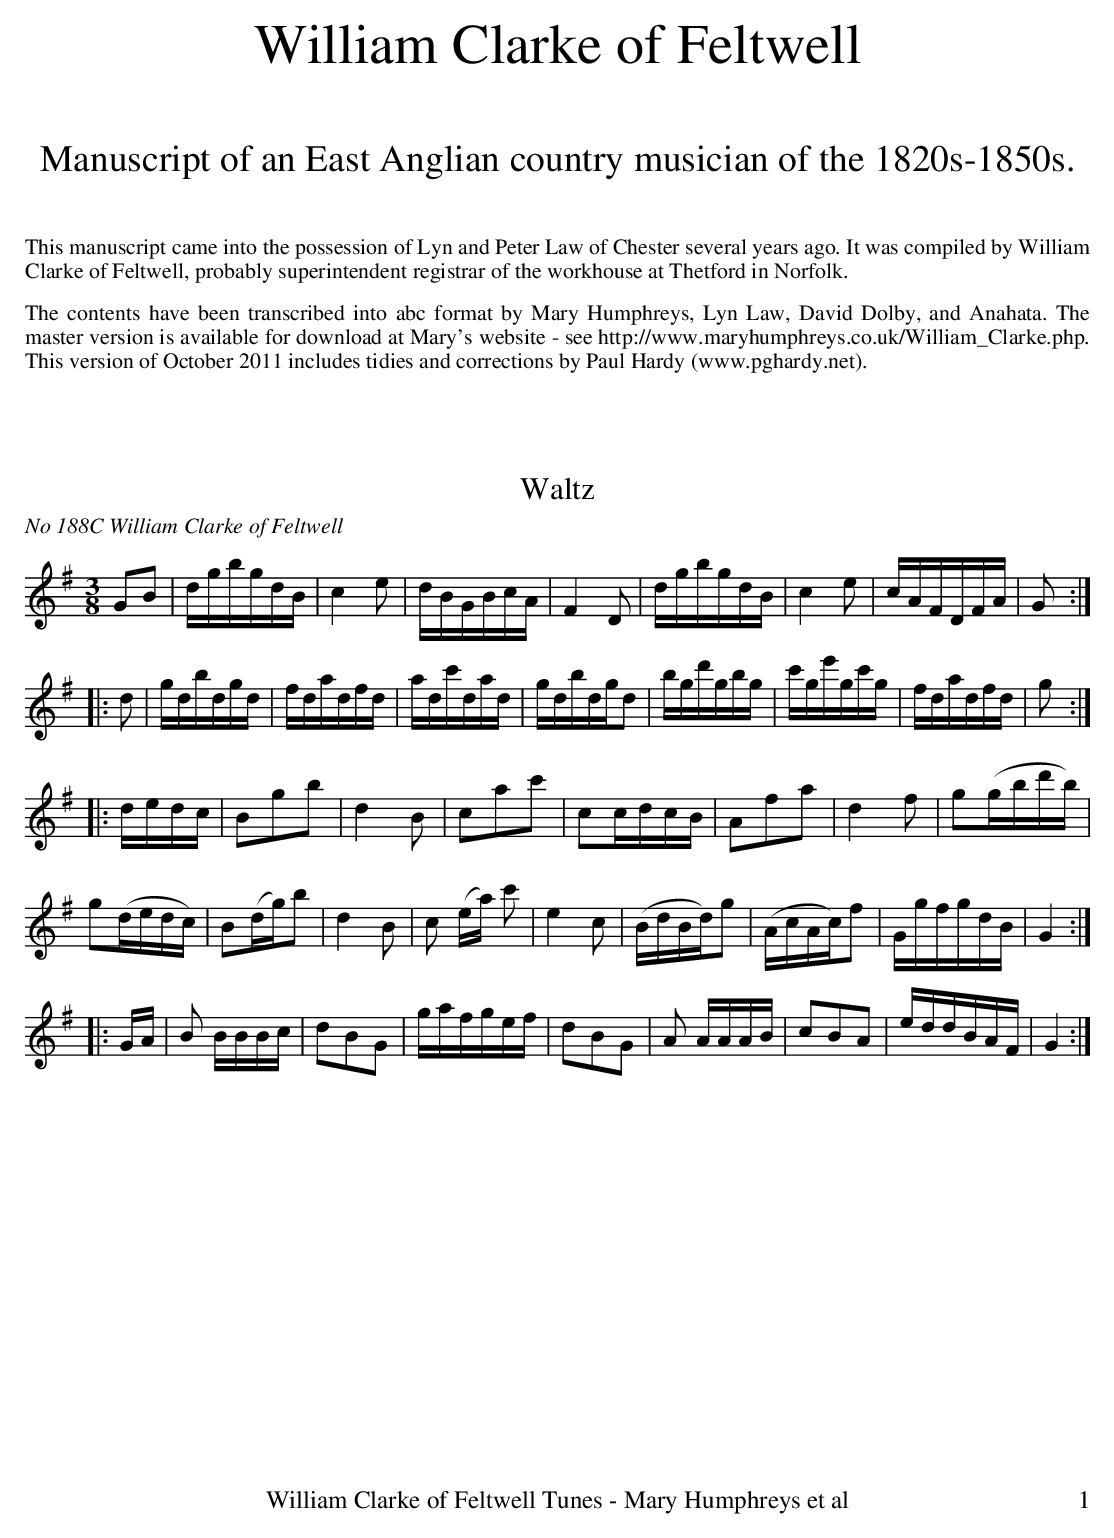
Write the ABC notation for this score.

X:1C
T:Waltz
O:No 188C William Clarke of Feltwell
M:3/8
L:1/8
K:G
GB|d/g/b/g/d/B/|c2 e|d/B/G/B/c/A/|F2 D|d/g/b/g/d/B/|c2 e|c/A/F/D/F/A/|G:|
|:d|g/d/b/d/g/d/|f/d/a/d/f/d/|a/d/c'/d/a/d/|g/d/b/d/g/d|b/g/d'/g/b/g/|c'/g/e'/g/c'/g/|f/d/a/d/f/d/|g:|
|:d/e/d/c/|Bgb|d2B|cac'|cc/d/c/B/|Afa|d2 f|g(g/b/d'/b/)|
g(d/e/d/c/)|B(d/g/)b|d2B|c (e/a/) c'|e2 c|(B/d/B/d/)g|(A/c/A/c/)f|G/g/f/g/d/B/|G2:|
|:G/A/|B B/B/B/c/|dBG|g/a/f/g/e/f/|dBG|A A/A/A/B/|cBA|e/d/d/B/A/F/|G2:|
